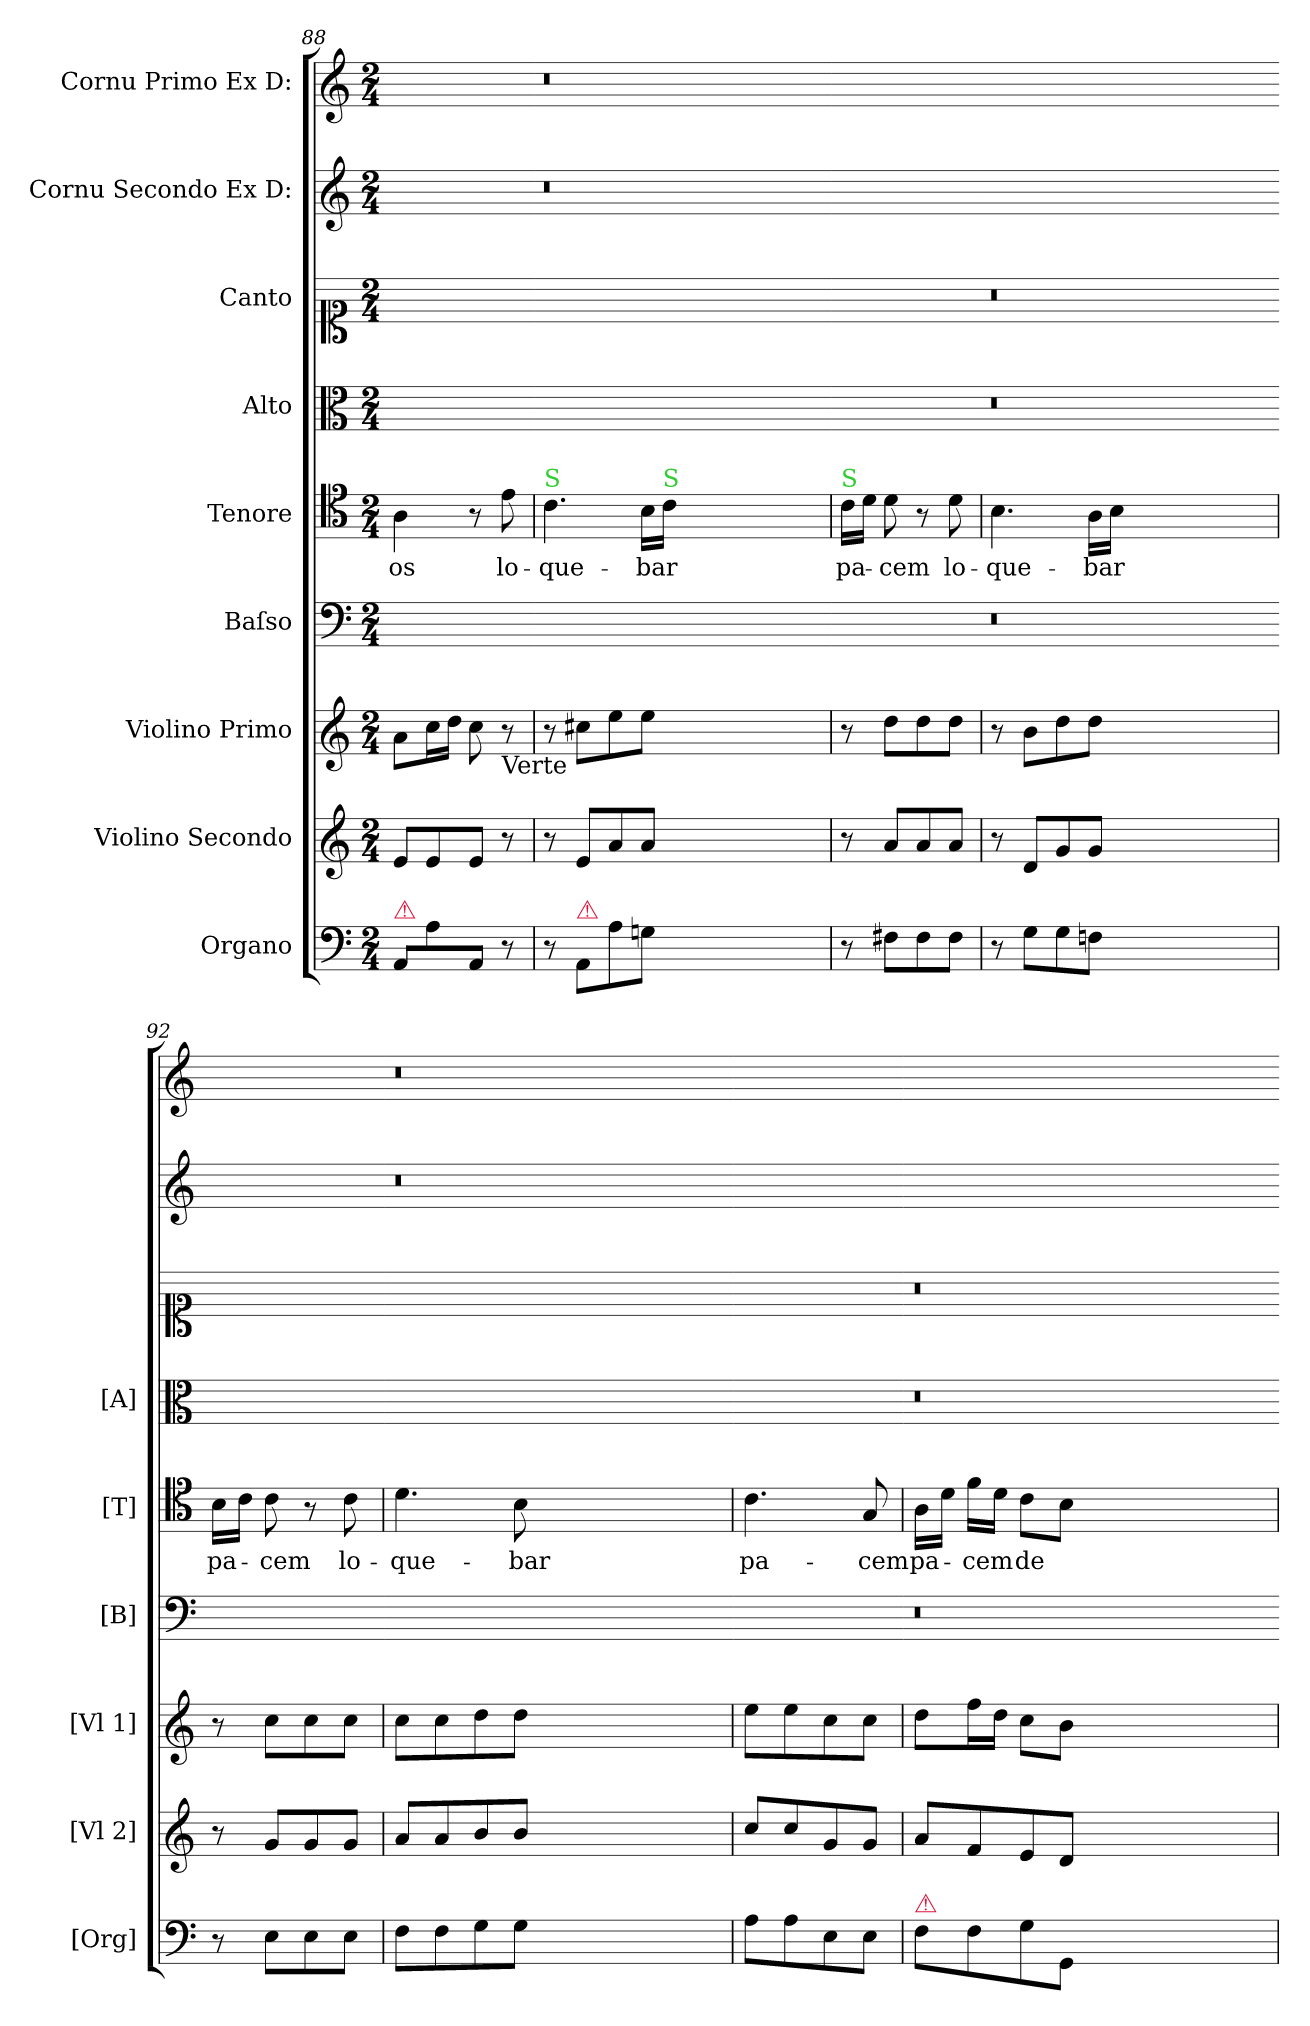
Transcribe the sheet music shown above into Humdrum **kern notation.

**kern	**kern	**kern	**kern	**kern	**text	**kern	**kern	**kern	**kern
*part9	*part8	*part7	*part6	*part5	*part5	*part4	*part3	*part2	*part1
*staff9	*staff8	*staff7	*staff6	*staff5	*staff5	*staff4	*staff3	*staff2	*staff1
*I"Organo	*I"Violino Secondo	*I"Violino Primo	*I"Baſso	*I"Tenore	*	*I"Alto	*I"Canto	*I"Cornu Secondo Ex D:	*I"Cornu Primo Ex D:
*I'[Org]	*I'[Vl 2]	*I'[Vl 1]	*I'[B]	*I'[T]	*	*I'[A]	*	*	*
*clefF4	*clefG2	*clefG2	*clefF4	*clefC4	*	*clefC3	*clefC1	*clefG2	*clefG2
*k[]	*k[]	*k[]	*k[]	*k[]	*	*k[]	*k[]	*k[]	*k[]
*C:	*C:	*C:	*C:	*C:	*	*C:	*C:	*C:	*C:
*M2/4	*M2/4	*M2/4	*M2/4	*M2/4	*	*M2/4	*M2/4	*M2/4	*M2/4
=88	=88	=88	=88	=88	=88	=88	=88	=88	=88
!LO:TX:a:color=crimson:t=⚠	!	!	!	!	!	!	!	!	!
8AA/L	8e/L	8a\L	2ryy	4A\	-os	2ryy	2ryy	2ryy	2ryy
8A\	8e/	16cc\L	.	.	.	.	.	.	.
.	.	16dd\JJ	.	.	.	.	.	.	.
8AA/J	8e/J	8cc\	.	8r	.	.	.	.	.
!	!	!LO:TX:b:t=Verte	!	!	!	!	!	!	!
8r	8r	8r	.	8e\	lo-	.	.	.	.
=89	=89	=89	=89-	=89	=89-	=89-	=89-	=89-	=89-
!	!	!	!	!LO:TX:a:color=limegreen:t=S	!	!	!	!	!
8r	8r	8r	0ryy	4.c\	-que-	0ryy	0ryy	0r	0r
!LO:TX:a:color=crimson:t=⚠	!	!	!	!	!	!	!	!	!
8AA/L	8e/L	8cc#X\L	.	.	.	.	.	.	.
8A\	8a/	8ee\	.	.	.	.	.	.	.
8Gn\J	8a/J	8ee\J	.	16B\LL	-bar	.	.	.	.
!	!	!	!	!LO:TX:a:color=limegreen:t=S	!	!	!	!	!
.	.	.	.	16c\JJ	.	.	.	.	.
1.ryy	1.ryy	1.ryy	.	1.ryy	.	.	.	.	.
=90	=90	=90	=90-	=90	=90-	=90-	=90-	=90-	=90-
!	!	!	!	!LO:TX:a:color=limegreen:t=S	!	!	!	!	!
8r	8r	8r	2ryy	16c\LL	pa-	2ryy	2ryy	2ryy	2ryy
.	.	.	.	16d\JJ	.	.	.	.	.
8F#X\L	8a/L	8dd\L	.	8d\	-cem	.	.	.	.
8F#\	8a/	8dd\	.	8r	.	.	.	.	.
8F#\J	8a/J	8dd\J	.	8d\	lo-	.	.	.	.
=91	=91	=91	=91-	=91	=91-	=91-	=91-	=91-	=91-
8r	8r	8r	0r	4.B\	-que-	0r	0r	0ryy	0ryy
8G\L	8d/L	8b\L	.	.	.	.	.	.	.
8G\	8g/	8dd\	.	.	.	.	.	.	.
8Fn\J	8g/J	8dd\J	.	16A\LL	-bar	.	.	.	.
.	.	.	.	16B\JJ	.	.	.	.	.
1.ryy	1.ryy	1.ryy	.	1.ryy	.	.	.	.	.
=92	=92	=92	=92-	=92	=92-	=92-	=92-	=92-	=92-
8r	8r	8r	2ryy	16B\LL	pa-	2ryy	2ryy	2ryy	2ryy
.	.	.	.	16c\JJ	.	.	.	.	.
8E\L	8g/L	8cc\L	.	8c\	-cem	.	.	.	.
8E\	8g/	8cc\	.	8r	.	.	.	.	.
8E\J	8g/J	8cc\J	.	8c\	lo-	.	.	.	.
=93	=93	=93	=93-	=93	=93-	=93-	=93-	=93-	=93-
8F\L	8a/L	8cc\L	0ryy	4.d\	-que-	0ryy	0ryy	0r	0r
8F\	8a/	8cc\	.	.	.	.	.	.	.
8G\	8b/	8dd\	.	.	.	.	.	.	.
8G\J	8b/J	8dd\J	.	8B\	-bar	.	.	.	.
1.ryy	1.ryy	1.ryy	.	1.ryy	.	.	.	.	.
=94	=94	=94	=94-	=94	=94-	=94-	=94-	=94-	=94-
8A\L	8cc/L	8ee\L	2ryy	4.c\	pa-	2ryy	2ryy	2ryy	2ryy
8A\	8cc/	8ee\	.	.	.	.	.	.	.
8E\	8g/	8cc\	.	.	.	.	.	.	.
8E\J	8g/J	8cc\J	.	8G/	-cem	.	.	.	.
=95	=95	=95	=95-	=95	=95-	=95-	=95-	=95-	=95-
!LO:TX:a:color=crimson:t=⚠	!	!	!	!	!	!	!	!	!
!	!	!	!	!	!LO:LY:i	!	!	!	!
8F\L	8a/L	8dd\L	0r	16A\LL	pa-	0r	0r	0ryy	0ryy
.	.	.	.	16d\JJ	.	.	.	.	.
!	!	!	!	!	!LO:LY:i	!	!	!	!
8F\	8f/	16ff\L	.	16f\LL	-cem	.	.	.	.
.	.	16dd\JJ	.	16d\JJ	.	.	.	.	.
8G\	8e/	8cc\L	.	8c\L	de	.	.	.	.
8GG/J	8d/J	8b\J	.	8B\J	.	.	.	.	.
1.ryy	1.ryy	1.ryy	.	1.ryy	.	.	.	.	.
=	=	=	=-	=	=-	=-	=-	=-	=-
*-	*-	*-	*-	*-	*-	*-	*-	*-	*-
